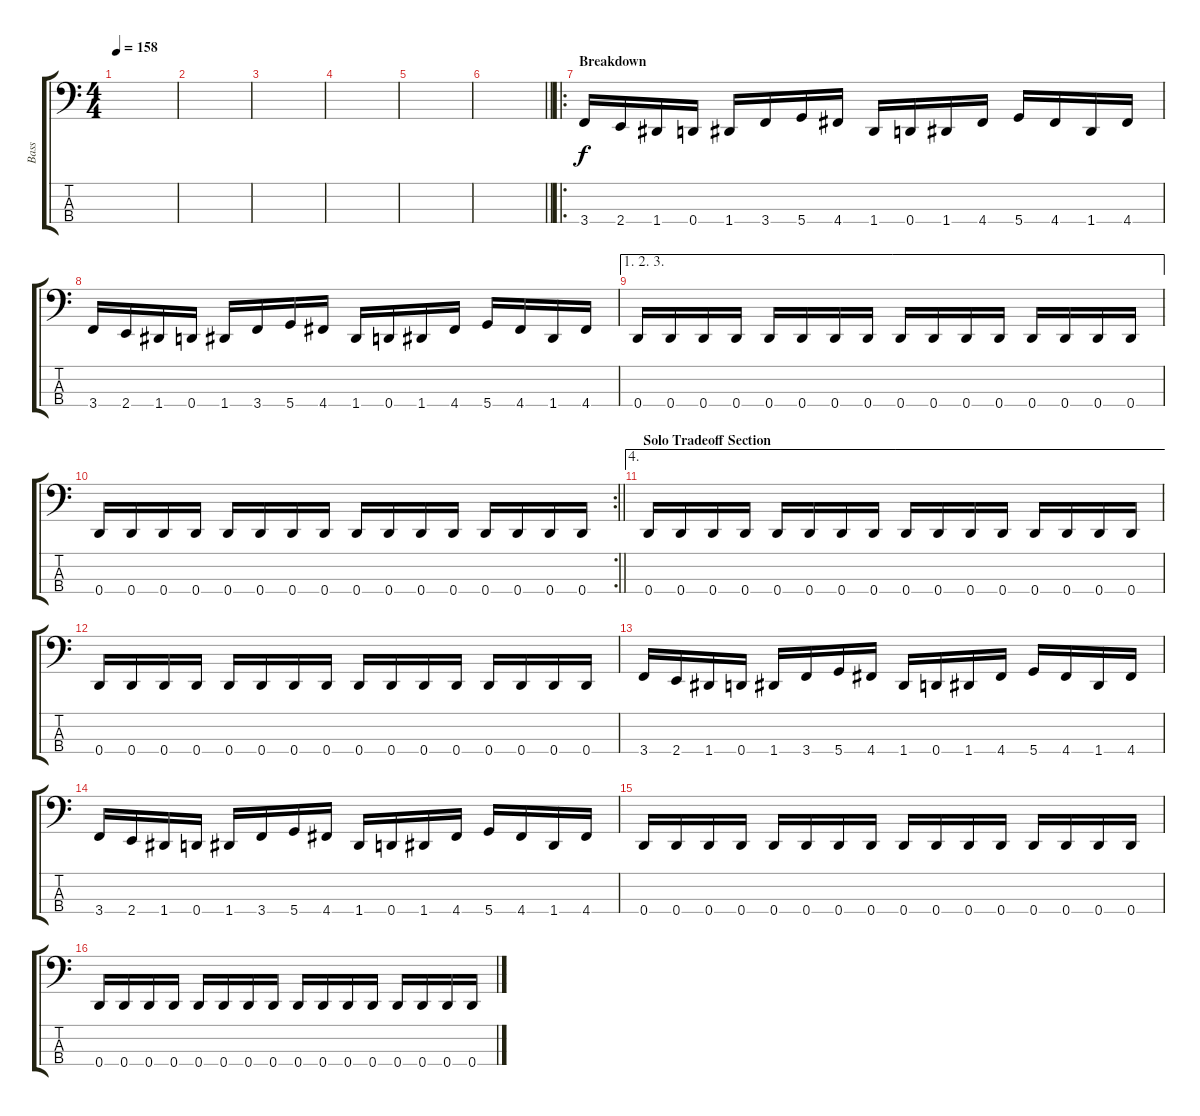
\track ("Bass" "Bass") {instrument electricbasspick}
\staff {score tabs}
\tuning (G2 D2 A1 D1) {hide}
\ts (4 4)
\tempo 158
\clef f4
\ks c
|
|
|
|
|
\barLineRight lightlight
|
\ro
\section ("" "Breakdown")
3.4.16 2.4.16 1.4.16 0.4.16 1.4.16 3.4.16 5.4.16 4.4.16 1.4.16 0.4.16 1.4.16 4.4.16 5.4.16 4.4.16 1.4.16 4.4.16 |
3.4.16 2.4.16 1.4.16 0.4.16 1.4.16 3.4.16 5.4.16 4.4.16 1.4.16 0.4.16 1.4.16 4.4.16 5.4.16 4.4.16 1.4.16 4.4.16 |
\ae (1 2 3)
0.4.16 0.4.16 0.4.16 0.4.16 0.4.16 0.4.16 0.4.16 0.4.16 0.4.16 0.4.16 0.4.16 0.4.16 0.4.16 0.4.16 0.4.16 0.4.16 |
\rc 2
\barLineRight lightlight
0.4.16 0.4.16 0.4.16 0.4.16 0.4.16 0.4.16 0.4.16 0.4.16 0.4.16 0.4.16 0.4.16 0.4.16 0.4.16 0.4.16 0.4.16 0.4.16 |
\ae 4
\section ("" "Solo Tradeoff Section")
0.4.16 0.4.16 0.4.16 0.4.16 0.4.16 0.4.16 0.4.16 0.4.16 0.4.16 0.4.16 0.4.16 0.4.16 0.4.16 0.4.16 0.4.16 0.4.16 |
0.4.16 0.4.16 0.4.16 0.4.16 0.4.16 0.4.16 0.4.16 0.4.16 0.4.16 0.4.16 0.4.16 0.4.16 0.4.16 0.4.16 0.4.16 0.4.16 |
3.4.16 2.4.16 1.4.16 0.4.16 1.4.16 3.4.16 5.4.16 4.4.16 1.4.16 0.4.16 1.4.16 4.4.16 5.4.16 4.4.16 1.4.16 4.4.16 |
3.4.16 2.4.16 1.4.16 0.4.16 1.4.16 3.4.16 5.4.16 4.4.16 1.4.16 0.4.16 1.4.16 4.4.16 5.4.16 4.4.16 1.4.16 4.4.16 |
0.4.16 0.4.16 0.4.16 0.4.16 0.4.16 0.4.16 0.4.16 0.4.16 0.4.16 0.4.16 0.4.16 0.4.16 0.4.16 0.4.16 0.4.16 0.4.16 |
0.4.16 0.4.16 0.4.16 0.4.16 0.4.16 0.4.16 0.4.16 0.4.16 0.4.16 0.4.16 0.4.16 0.4.16 0.4.16 0.4.16 0.4.16 0.4.16
